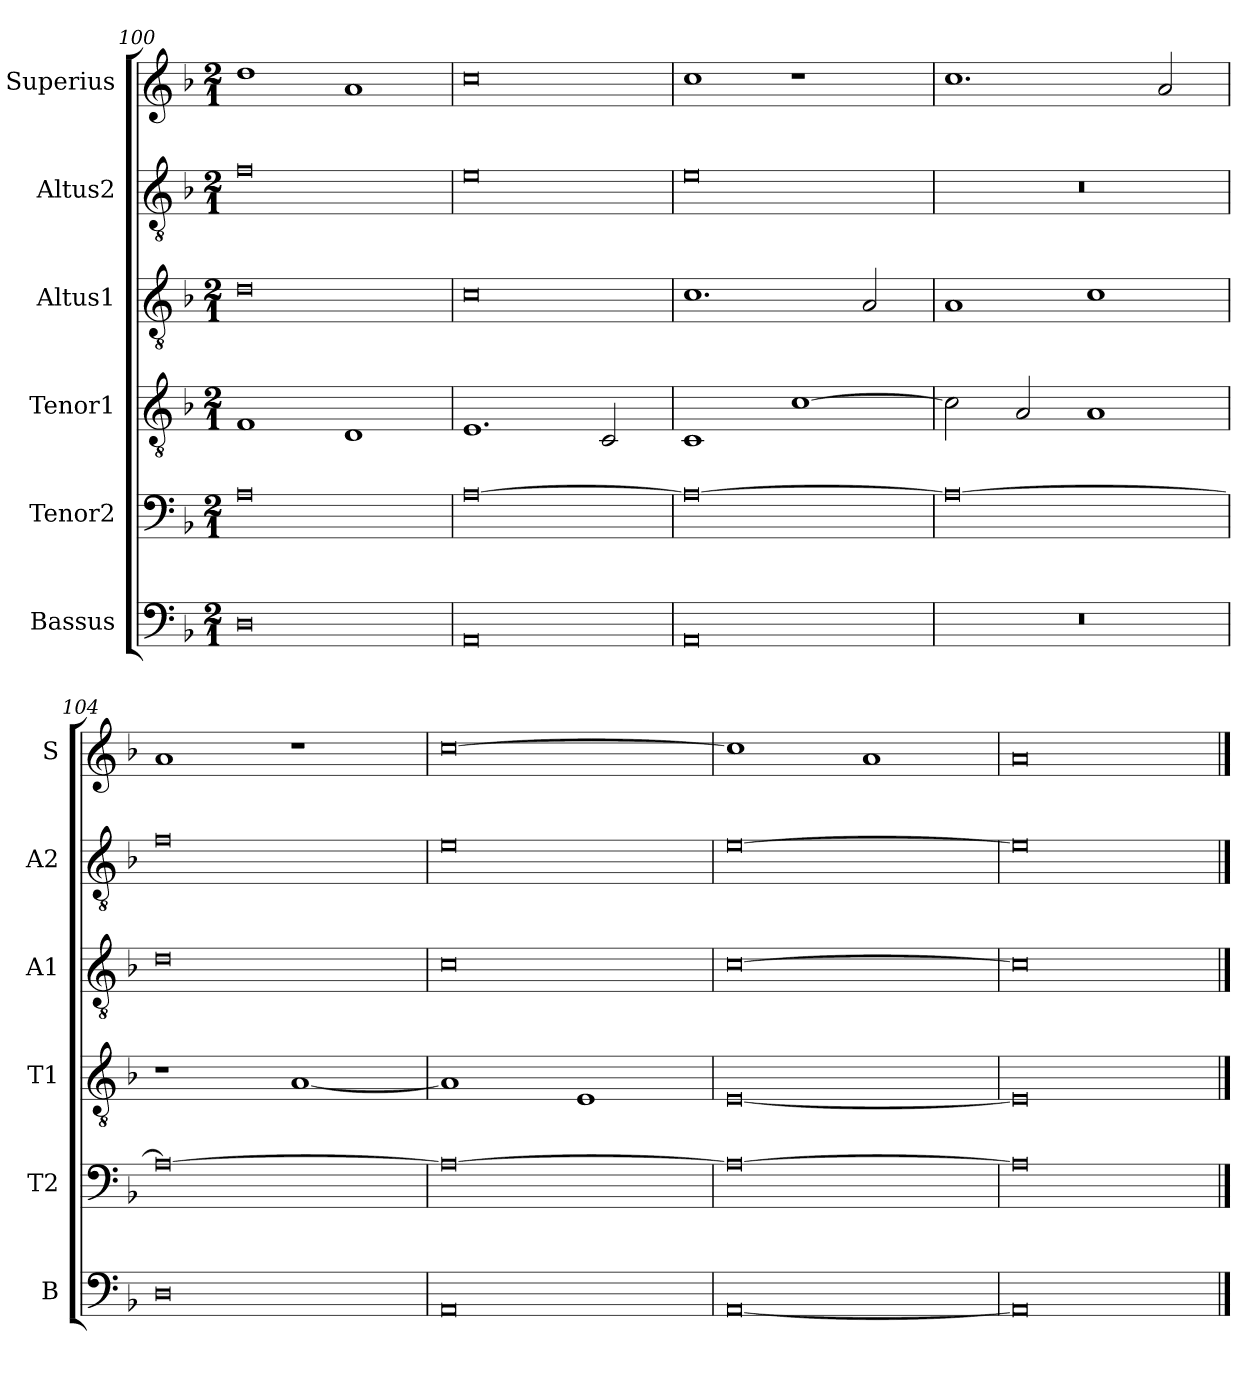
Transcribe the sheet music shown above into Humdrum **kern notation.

**kern	**kern	**kern	**kern	**kern	**kern
*part6	*part5	*part4	*part3	*part2	*part1
*staff6	*staff5	*staff4	*staff3	*staff2	*staff1
*I"Bassus	*I"Tenor2	*I"Tenor1	*I"Altus1	*I"Altus2	*I"Superius
*I'B	*I'T2	*I'T1	*I'A1	*I'A2	*I'S
*clefF4	*clefF4	*clefGv2	*clefGv2	*clefGv2	*clefG2
*k[b-]	*k[b-]	*k[b-]	*k[b-]	*k[b-]	*k[b-]
*M2/1	*M2/1	*M2/1	*M2/1	*M2/1	*M2/1
=100	=100	=100	=100	=100	=100
0D	0A	1F	0d	0f	1dd
.	.	1D	.	.	1a
=101	=101	=101	=101	=101	=101
0AA	[0A	1.E	0c	0e	0cc
.	.	2C/	.	.	.
=102	=102	=102	=102	=102	=102
0AA	0A_	1C	1.c	0e	1cc
.	.	[1c	.	.	1r
.	.	.	2A/	.	.
=103	=103	=103	=103	=103	=103
0r	0A_	2c\]	1A	0r	1.cc
.	.	2A/	.	.	.
.	.	1A	1c	.	.
.	.	.	.	.	2a/
=104	=104	=104	=104	=104	=104
0D	0A_	1r	0d	0f	1a
.	.	[1A	.	.	1r
=105	=105	=105	=105	=105	=105
0AA	0A_	1A]	0c	0e	[0cc
.	.	1E	.	.	.
=106	=106	=106	=106	=106	=106
[0AA	0A_	[0E	[0c	[0e	1cc]
.	.	.	.	.	1a
=107	=107	=107	=107	=107	=107
0AA]	0A]	0E]	0c]	0e]	0a
==	==	==	==	==	==
*-	*-	*-	*-	*-	*-
